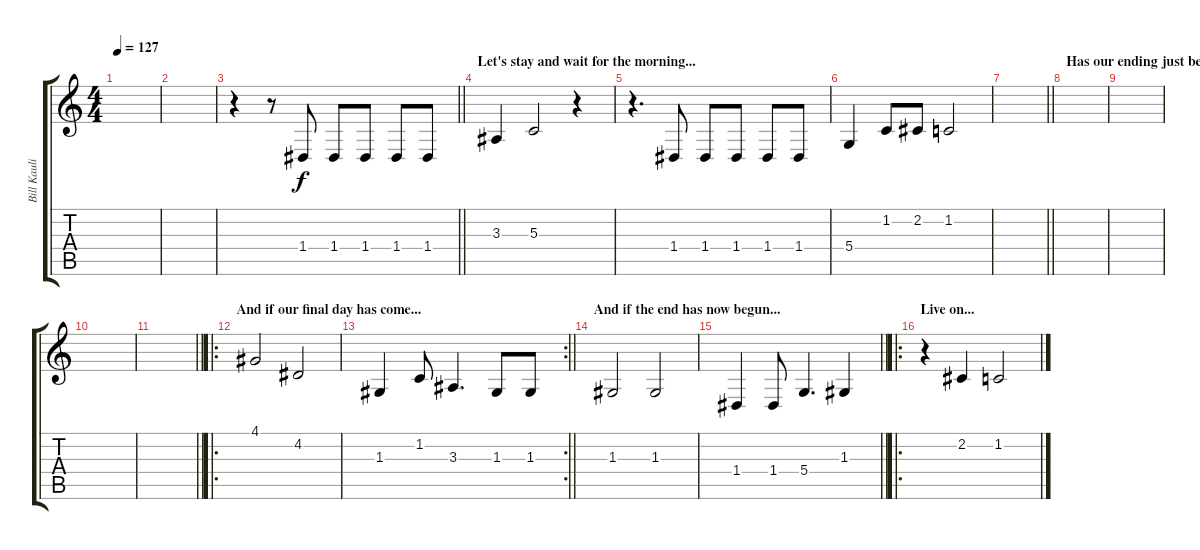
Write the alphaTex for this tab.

\track ("Bill Kaulitz (2nd)" "Bill Kauli") {instrument brightacousticpiano}
\staff {score tabs}
\tuning (E4 B3 G3 D3 A2 E2) {hide}
\ts (4 4)
\tempo 127
\clef g2
\ks c
|
|
\barLineRight lightlight
r.4 r.8 1.4.8 1.4.8 1.4.8 1.4.8 1.4.8 |
\section ("" "Let's stay and wait for the morning...")
3.3.4 5.3.2 r.4 |
r.4{d} 1.4.8 1.4.8 1.4.8 1.4.8 1.4.8 |
5.4.4 1.2.8 2.2.8 1.2.2 |
\barLineRight lightlight
|
\section ("" "Has our ending just begun?...")
|
|
|
\barLineRight lightlight
|
\ro
\section ("" "And if our final day has come...")
4.1.2 4.2.2 |
\rc 2
\barLineRight lightlight
1.3.4 1.2.8 3.3.4{d} 1.3.8 1.3.8 |
\section ("" "And if the end has now begun...")
1.3.2 1.3.2 |
\barLineRight lightlight
1.4.4 1.4.8 5.4.4{d} 1.3.4 |
\ro
\section ("" "Live on...")
r.4 2.2.4 1.2.2
